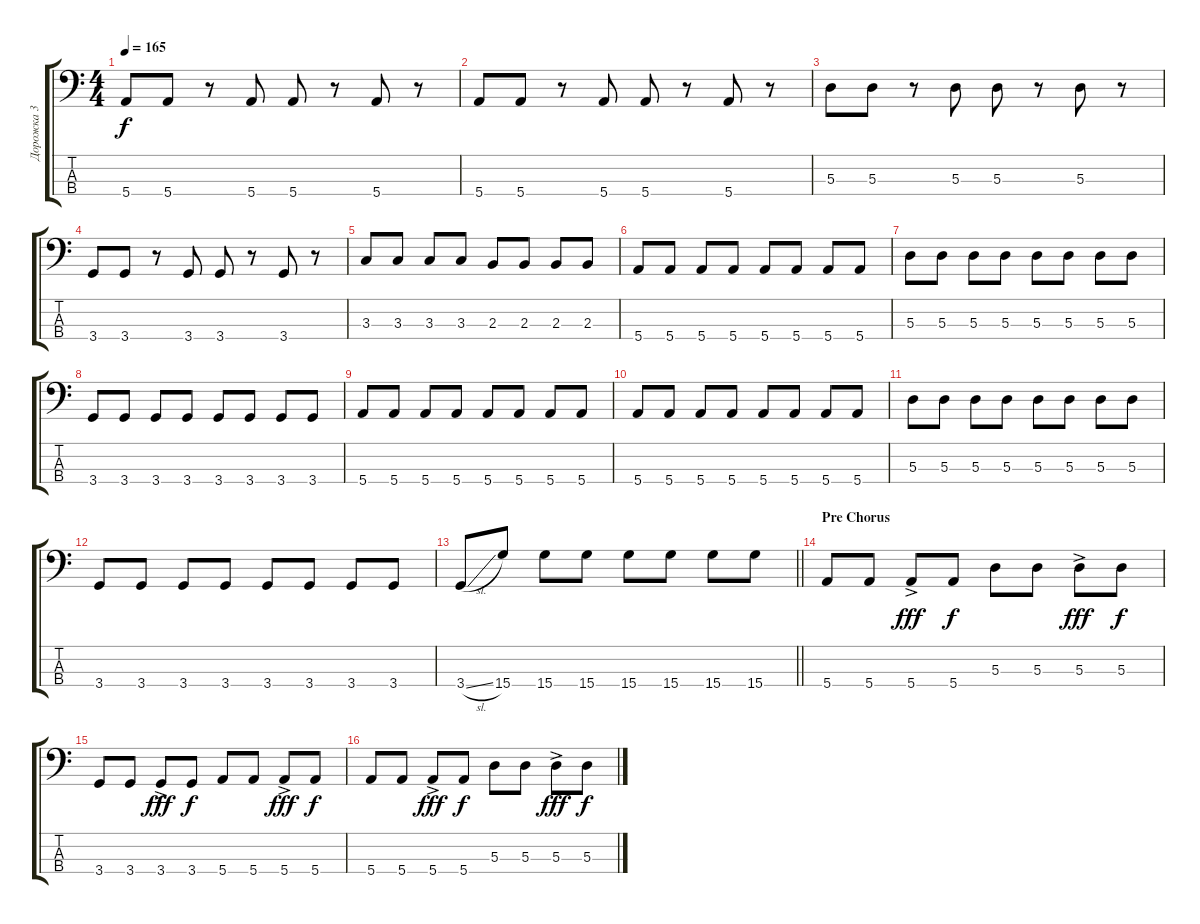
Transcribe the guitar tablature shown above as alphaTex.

\track ("Дорожка 3" "Дорожка 3") {instrument electricbassfinger}
\staff {score tabs}
\tuning (G2 D2 A1 E1) {hide}
\ts (4 4)
\tempo 165
\clef f4
\ks c
5.4.8{dy f} 5.4.8 r.8 5.4.8 5.4.8 r.8 5.4.8 r.8 |
5.4.8 5.4.8 r.8 5.4.8 5.4.8 r.8 5.4.8 r.8 |
5.3.8 5.3.8 r.8 5.3.8 5.3.8 r.8 5.3.8 r.8 |
3.4.8 3.4.8 r.8 3.4.8 3.4.8 r.8 3.4.8 r.8 |
3.3.8 3.3.8 3.3.8 3.3.8 2.3.8 2.3.8 2.3.8 2.3.8 |
5.4.8 5.4.8 5.4.8 5.4.8 5.4.8 5.4.8 5.4.8 5.4.8 |
5.3.8 5.3.8 5.3.8 5.3.8 5.3.8 5.3.8 5.3.8 5.3.8 |
3.4.8 3.4.8 3.4.8 3.4.8 3.4.8 3.4.8 3.4.8 3.4.8 |
5.4.8 5.4.8 5.4.8 5.4.8 5.4.8 5.4.8 5.4.8 5.4.8 |
5.4.8 5.4.8 5.4.8 5.4.8 5.4.8 5.4.8 5.4.8 5.4.8 |
5.3.8 5.3.8 5.3.8 5.3.8 5.3.8 5.3.8 5.3.8 5.3.8 |
3.4.8 3.4.8 3.4.8 3.4.8 3.4.8 3.4.8 3.4.8 3.4.8 |
\barLineRight lightlight
3.4{sl}.8 15.4.8 15.4.8 15.4.8 15.4.8 15.4.8 15.4.8 15.4.8 |
\section ("" "Pre Chorus")
5.4.8 5.4.8 5.4{ac}.8{dy fff} 5.4.8{dy f} 5.3.8 5.3.8 5.3{ac}.8{dy fff} 5.3.8{dy f} |
3.4.8 3.4.8 3.4{ac}.8{dy fff} 3.4.8{dy f} 5.4.8 5.4.8 5.4{ac}.8{dy fff} 5.4.8{dy f} |
5.4.8 5.4.8 5.4{ac}.8{dy fff} 5.4.8{dy f} 5.3.8 5.3.8 5.3{ac}.8{dy fff} 5.3.8{dy f}
